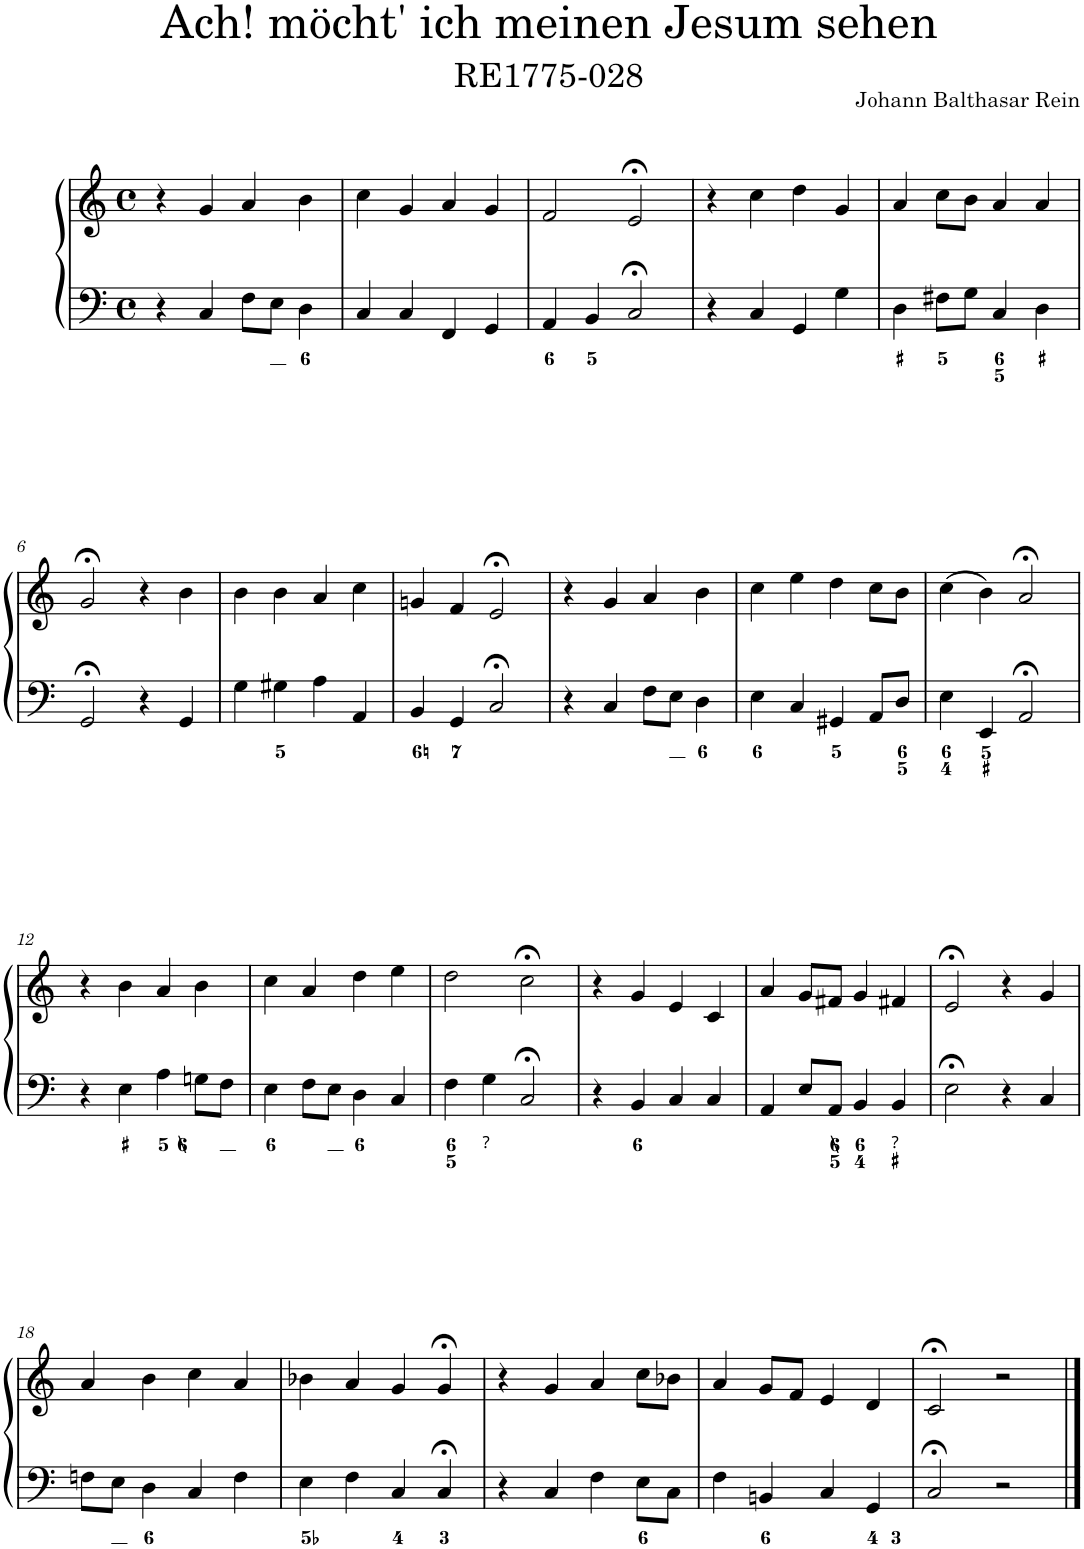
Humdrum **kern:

**kern	**kern
*part1	*part1
*staff2	*staff1
*I"Piano	*
*I'Pno.	*
*clefF4	*clefG2
*k[]	*k[]
*M4/4	*M4/4
*met(c)	*met(c)
=1	=1
4r	4r
4C/	4g/
8F\L	4a/
8E\J	.
4D\	4b\
=2	=2
4C/	4cc\
4C/	4g/
4FF/	4a/
4GG/	4g/
=3	=3
4AA/	2f/
4BB/	.
2C;</	2e;</
=4	=4
4r	4r
4C/	4cc\
4GG/	4dd\
4G\	4g/
=5	=5
4D\	4a/
8F#X\L	8cc\L
8G\J	8b\J
4C/	4a/
4D\	4a/
!!LO:LB:g=z
=6	=6
2GG;</	2g;</
4r	4r
4GG/	4b\
=7	=7
4G\	4b\
4G#X\	4b\
4A\	4a/
4AA/	4cc\
=8	=8
4BB/	4gn/
4GG/	4f/
2C;</	2e;</
=9	=9
4r	4r
4C/	4g/
8F\L	4a/
8E\J	.
4D\	4b\
=10	=10
4E\	4cc\
4C/	4ee\
4GG#X/	4dd\
8AA/L	8cc\L
8D/J	8b\J
=11	=11
4E\	(4cc\
4EE/	4b\)
2AA;</	2a;</
!!LO:LB:g=z
=12	=12
4r	4r
4E\	4b\
4A\	4a/
8Gn\L	4b\
8F\J	.
=13	=13
4E\	4cc\
8F\L	4a/
8E\J	.
4D\	4dd\
4C/	4ee\
=14	=14
4F\	2dd\
4G\	.
2C;</	2cc;<\
=15	=15
4r	4r
4BB/	4g/
4C/	4e/
4C/	4c/
=16	=16
4AA/	4a/
8E/L	8g/L
8AA/J	8f#X/J
4BB/	4g/
4BB/	4f#X/
=17	=17
2E;<\	2e;</
4r	4r
4C/	4g/
!!LO:LB:g=z
=18	=18
8Fn\L	4a/
8E\J	.
4D\	4b\
4C/	4cc\
4F\	4a/
=19	=19
4E\	4b-X\
4F\	4a/
4C/	4g/
4C;</	4g;</
=20	=20
4r	4r
4C/	4g/
4F\	4a/
8E\L	8cc\L
8C\J	8b-X\J
=21	=21
4F\	4a/
4BBn/	8g/L
.	8f/J
4C/	4e/
4GG/	4d/
=22	=22
2C;</	2c;</
2r	2r
==	==
*-	*-
